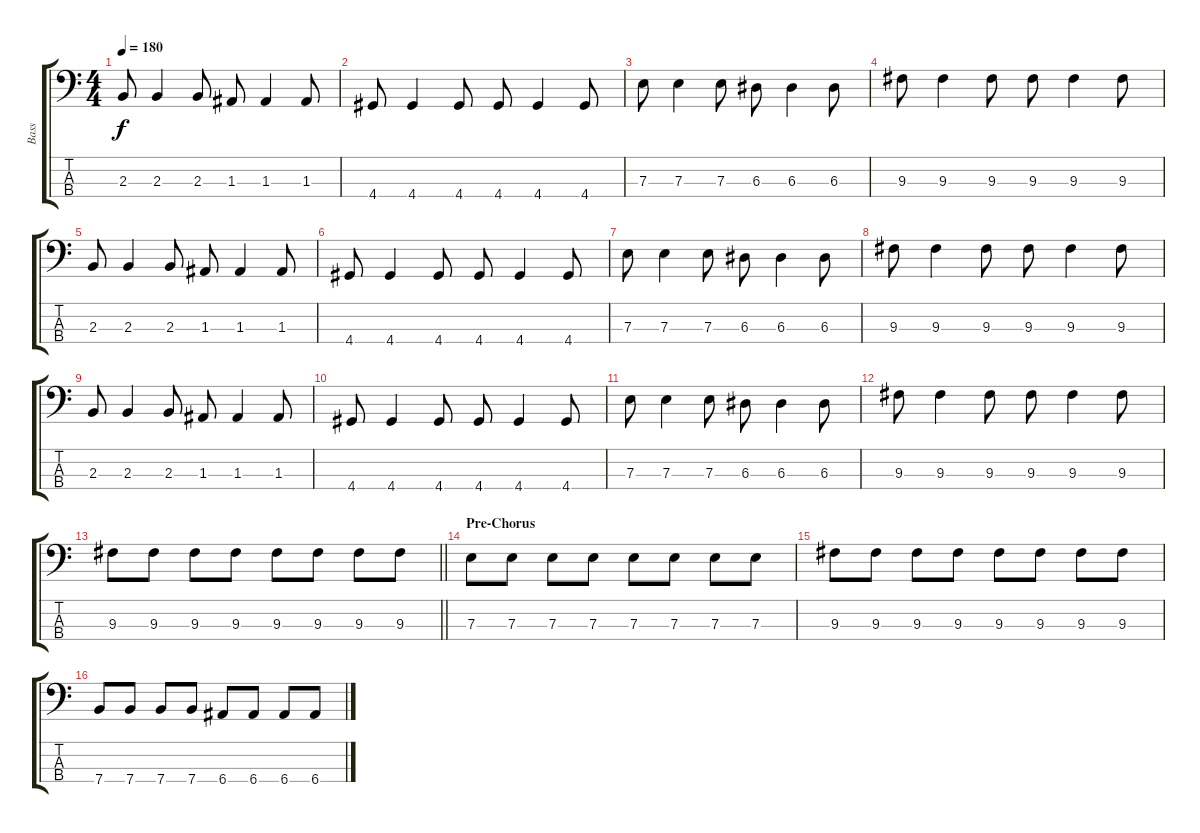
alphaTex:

\track ("Bass" "Bass") {instrument electricbasspick}
\staff {score tabs}
\tuning (G2 D2 A1 E1) {hide}
\ts (4 4)
\tempo 180
\clef f4
\ks c
2.3.8{dy f} 2.3.4 2.3.8 1.3.8 1.3.4 1.3.8 |
4.4.8 4.4.4 4.4.8 4.4.8 4.4.4 4.4.8 |
7.3.8 7.3.4 7.3.8 6.3.8 6.3.4 6.3.8 |
9.3.8 9.3.4 9.3.8 9.3.8 9.3.4 9.3.8 |
2.3.8 2.3.4 2.3.8 1.3.8 1.3.4 1.3.8 |
4.4.8 4.4.4 4.4.8 4.4.8 4.4.4 4.4.8 |
7.3.8 7.3.4 7.3.8 6.3.8 6.3.4 6.3.8 |
9.3.8 9.3.4 9.3.8 9.3.8 9.3.4 9.3.8 |
2.3.8 2.3.4 2.3.8 1.3.8 1.3.4 1.3.8 |
4.4.8 4.4.4 4.4.8 4.4.8 4.4.4 4.4.8 |
7.3.8 7.3.4 7.3.8 6.3.8 6.3.4 6.3.8 |
9.3.8 9.3.4 9.3.8 9.3.8 9.3.4 9.3.8 |
\barLineRight lightlight
9.3.8 9.3.8 9.3.8 9.3.8 9.3.8 9.3.8 9.3.8 9.3.8 |
\section ("" "Pre-Chorus")
7.3.8 7.3.8 7.3.8 7.3.8 7.3.8 7.3.8 7.3.8 7.3.8 |
9.3.8 9.3.8 9.3.8 9.3.8 9.3.8 9.3.8 9.3.8 9.3.8 |
7.4.8 7.4.8 7.4.8 7.4.8 6.4.8 6.4.8 6.4.8 6.4.8
